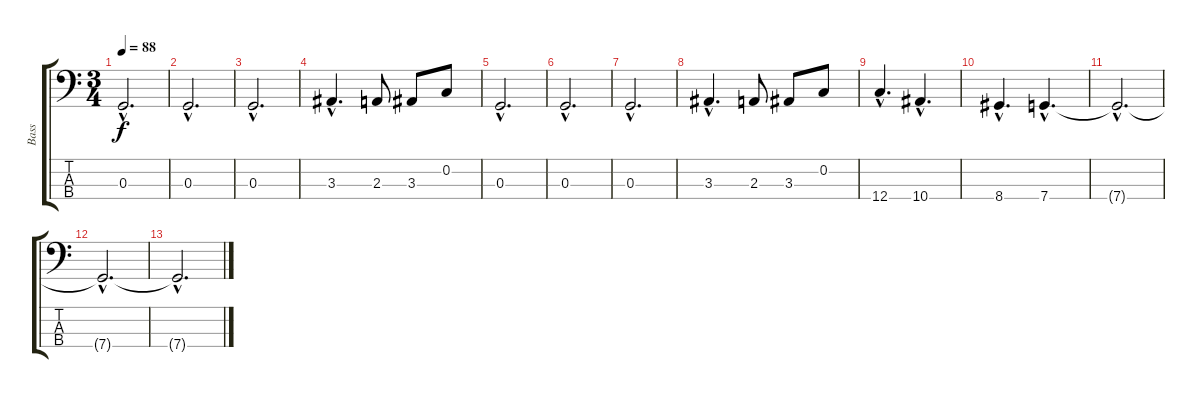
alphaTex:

\track ("Bass" "Bass") {instrument electricbasspick}
\staff {score tabs}
\tuning (F2 C2 G1 C1) {hide}
\ts (3 4)
\tempo 88
\clef f4
\ks c
0.3{hac}.2{d dy f} |
0.3{hac}.2{d} |
0.3{hac}.2{d} |
3.3{hac}.4{d} 2.3.8 3.3.8 0.2.8 |
0.3{hac}.2{d} |
0.3{hac}.2{d} |
0.3{hac}.2{d} |
3.3{hac}.4{d} 2.3.8 3.3.8 0.2.8 |
12.4{hac}.4{d} 10.4{hac}.4{d} |
8.4{hac}.4{d} 7.4{hac}.4{d} |
7.4{hac t}.2{d} |
7.4{hac t}.2{d} |
7.4{hac t}.2{d}
